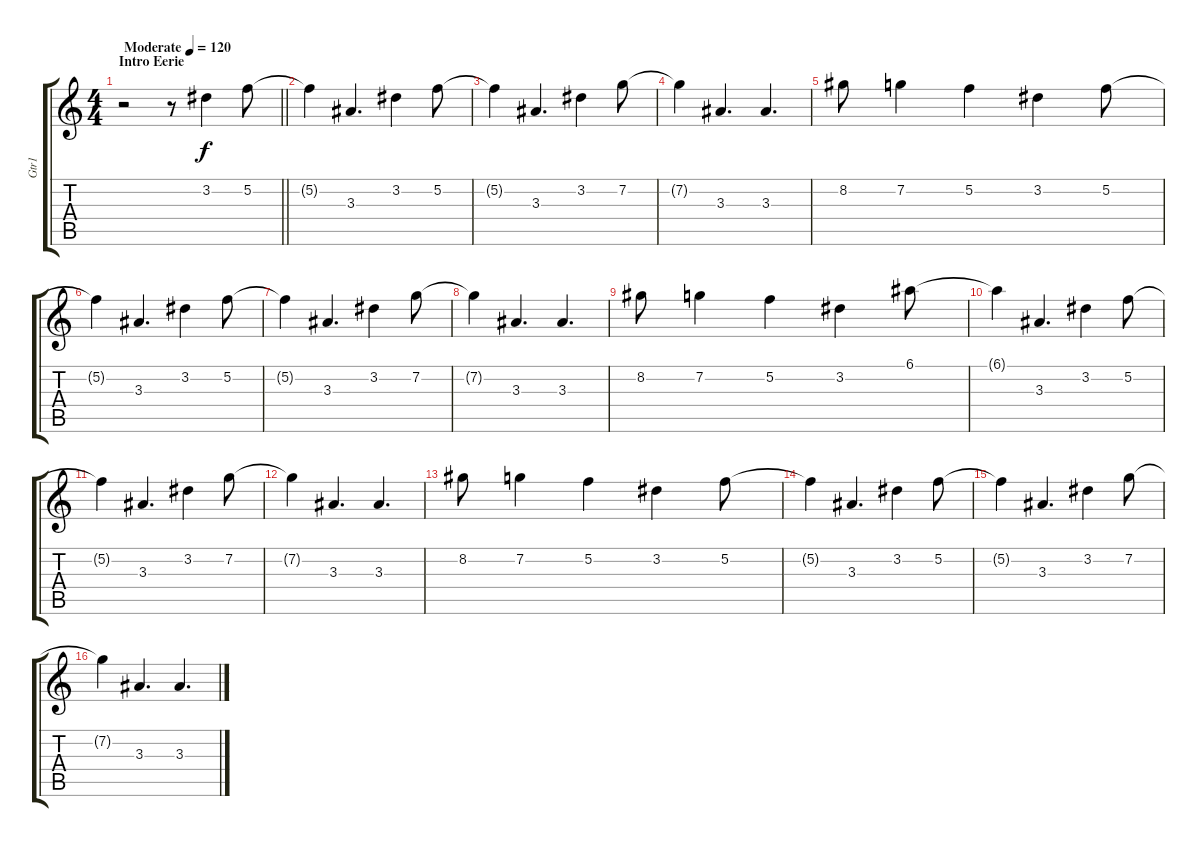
\track ("Gtr1" "Gtr1") {instrument distortionguitar}
\staff {score tabs}
\tuning (E4 C4 G3 C3 G2 C2) {hide}
\ts (4 4)
\section ("" "Intro Eerie")
\tempo (120 "Moderate")
\clef g2
\barLineRight lightlight
\ks c
r.2{dy f volume 5 instrument distortionguitar} r.8 3.2.4 5.2.8 |
5.2{t}.4 3.3.4{d} 3.2.4 5.2.8 |
5.2{t}.4 3.3.4{d} 3.2.4 7.2.8 |
7.2{t}.4 3.3.4{d} 3.3.4{d} |
8.2.8 7.2.4 5.2.4 3.2.4 5.2.8 |
5.2{t}.4 3.3.4{d} 3.2.4 5.2.8 |
5.2{t}.4 3.3.4{d} 3.2.4 7.2.8 |
7.2{t}.4 3.3.4{d} 3.3.4{d} |
8.2.8 7.2.4 5.2.4 3.2.4 6.1.8 |
6.1{t}.4 3.3.4{d} 3.2.4 5.2.8 |
5.2{t}.4 3.3.4{d} 3.2.4 7.2.8 |
7.2{t}.4 3.3.4{d} 3.3.4{d} |
8.2.8 7.2.4 5.2.4 3.2.4 5.2.8 |
5.2{t}.4 3.3.4{d} 3.2.4 5.2.8 |
5.2{t}.4 3.3.4{d} 3.2.4 7.2.8 |
7.2{t}.4 3.3.4{d} 3.3.4{d}
